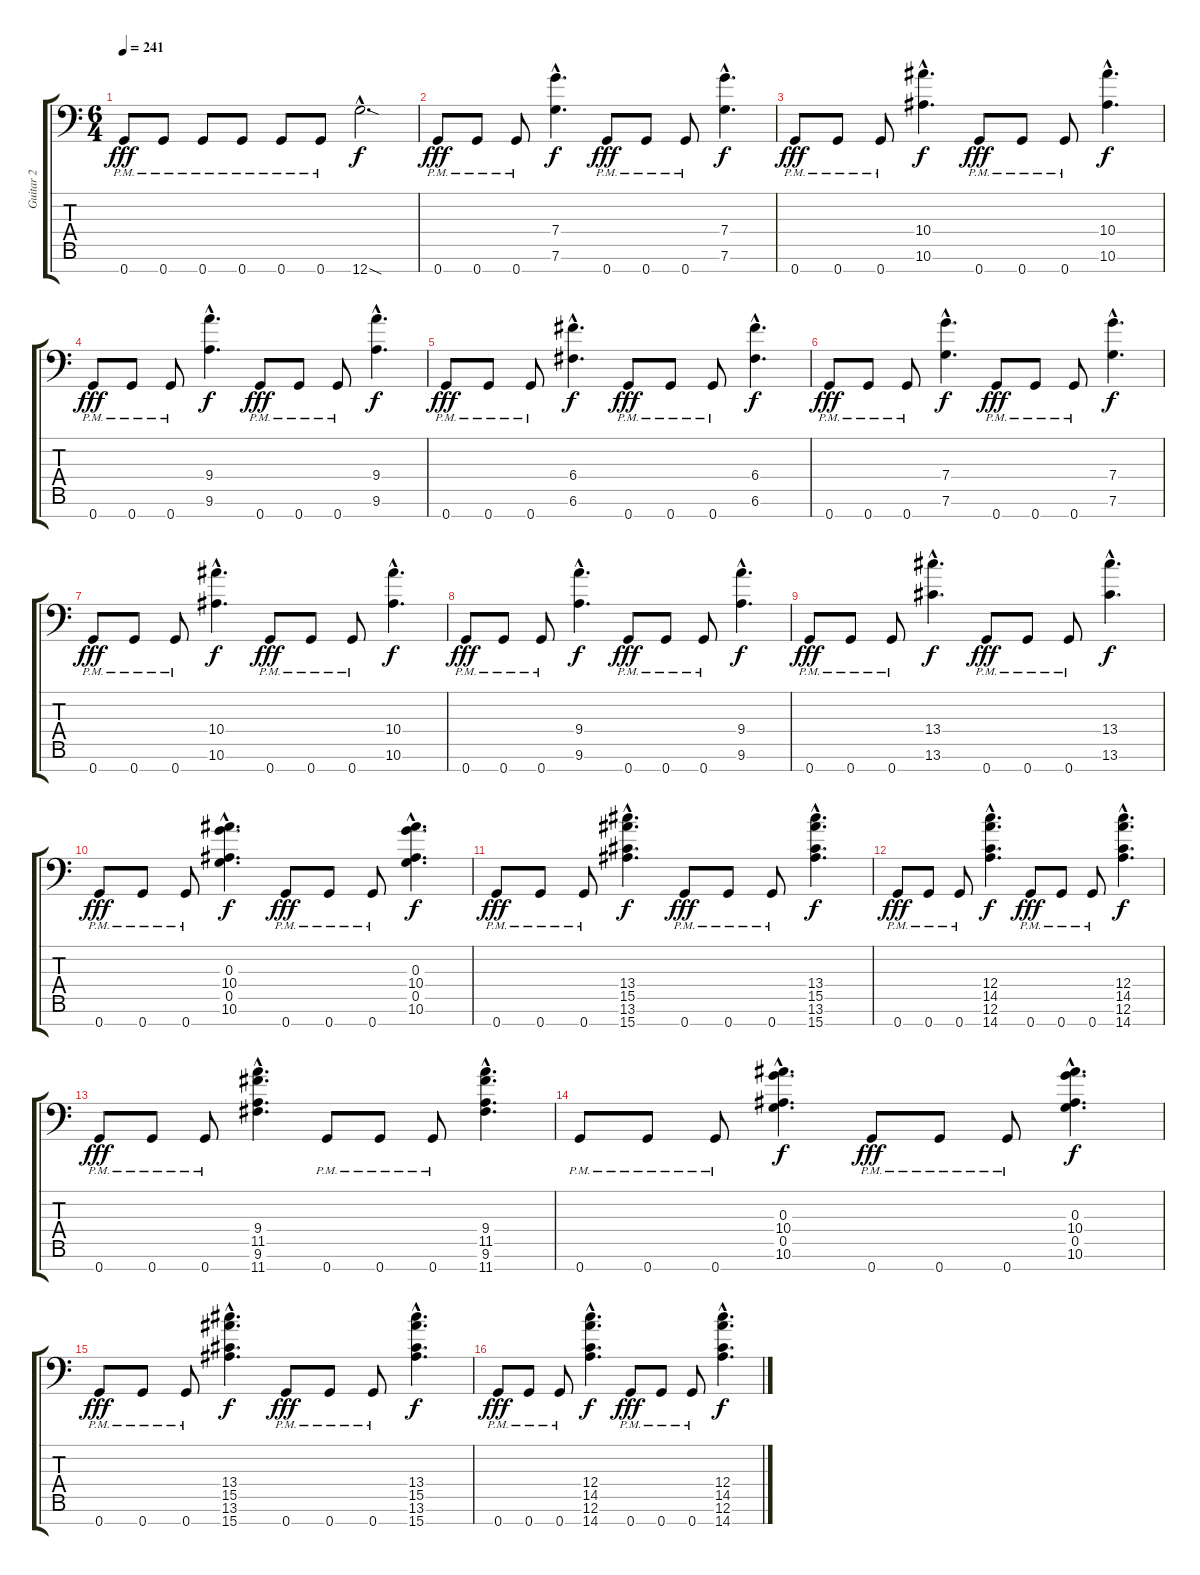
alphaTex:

\track ("Guitar 2" "Guitar 2") {instrument distortionguitar}
\staff {score tabs}
\tuning (E4 C4 G3 C3 G2 C2 G1) {hide}
\ts (6 4)
\tempo 241
\clef f4
\ks c
0.7{pm}.8{dy fff} 0.7{pm}.8 0.7{pm}.8 0.7{pm}.8 0.7{pm}.8 0.7{pm}.8 12.7{sod hac}.2{d dy f} |
0.7{pm}.8{dy fff} 0.7{pm}.8 0.7{pm}.8 (7.4{hac} 7.6{hac}).4{d dy f} 0.7{pm}.8{dy fff} 0.7{pm}.8 0.7{pm}.8 (7.4{hac} 7.6{hac}).4{d dy f} |
0.7{pm}.8{dy fff} 0.7{pm}.8 0.7{pm}.8 (10.4{hac} 10.6{hac}).4{d dy f} 0.7{pm}.8{dy fff} 0.7{pm}.8 0.7{pm}.8 (10.4{hac} 10.6{hac}).4{d dy f} |
0.7{pm}.8{dy fff} 0.7{pm}.8 0.7{pm}.8 (9.4{hac} 9.6{hac}).4{d dy f} 0.7{pm}.8{dy fff} 0.7{pm}.8 0.7{pm}.8 (9.4{hac} 9.6{hac}).4{d dy f} |
0.7{pm}.8{dy fff} 0.7{pm}.8 0.7{pm}.8 (6.4{hac} 6.6{hac}).4{d dy f} 0.7{pm}.8{dy fff} 0.7{pm}.8 0.7{pm}.8 (6.4{hac} 6.6{hac}).4{d dy f} |
0.7{pm}.8{dy fff} 0.7{pm}.8 0.7{pm}.8 (7.4{hac} 7.6{hac}).4{d dy f} 0.7{pm}.8{dy fff} 0.7{pm}.8 0.7{pm}.8 (7.4{hac} 7.6{hac}).4{d dy f} |
0.7{pm}.8{dy fff} 0.7{pm}.8 0.7{pm}.8 (10.4{hac} 10.6{hac}).4{d dy f} 0.7{pm}.8{dy fff} 0.7{pm}.8 0.7{pm}.8 (10.4{hac} 10.6{hac}).4{d dy f} |
0.7{pm}.8{dy fff} 0.7{pm}.8 0.7{pm}.8 (9.4{hac} 9.6{hac}).4{d dy f} 0.7{pm}.8{dy fff} 0.7{pm}.8 0.7{pm}.8 (9.4{hac} 9.6{hac}).4{d dy f} |
0.7{pm}.8{dy fff} 0.7{pm}.8 0.7{pm}.8 (13.4{hac} 13.6{hac}).4{d dy f} 0.7{pm}.8{dy fff} 0.7{pm}.8 0.7{pm}.8 (13.4{hac} 13.6{hac}).4{d dy f} |
0.7{pm}.8{dy fff} 0.7{pm}.8 0.7{pm}.8 (0.3{hac} 10.4{hac} 0.5{hac} 10.6{hac}).4{d dy f} 0.7{pm}.8{dy fff} 0.7{pm}.8 0.7{pm}.8 (0.3{hac} 10.4{hac} 0.5{hac} 10.6{hac}).4{d dy f} |
0.7{pm}.8{dy fff} 0.7{pm}.8 0.7{pm}.8 (13.4{hac} 15.5{hac} 13.6{hac} 15.7{hac}).4{d dy f} 0.7{pm}.8{dy fff} 0.7{pm}.8 0.7{pm}.8 (13.4{hac} 15.5{hac} 13.6{hac} 15.7{hac}).4{d dy f} |
0.7{pm}.8{dy fff} 0.7{pm}.8 0.7{pm}.8 (12.4{hac} 14.5{hac} 12.6{hac} 14.7{hac}).4{d dy f} 0.7{pm}.8{dy fff} 0.7{pm}.8 0.7{pm}.8 (12.4{hac} 14.5{hac} 12.6{hac} 14.7{hac}).4{d dy f} |
0.7{pm}.8{dy fff} 0.7{pm}.8 0.7{pm}.8 (9.4{hac} 11.5{hac} 9.6{hac} 11.7{hac}).4{d} 0.7{pm}.8 0.7{pm}.8 0.7{pm}.8 (9.4{hac} 11.5{hac} 9.6{hac} 11.7{hac}).4{d} |
0.7{pm}.8 0.7{pm}.8 0.7{pm}.8 (0.3{hac} 10.4{hac} 0.5{hac} 10.6{hac}).4{d dy f} 0.7{pm}.8{dy fff} 0.7{pm}.8 0.7{pm}.8 (0.3{hac} 10.4{hac} 0.5{hac} 10.6{hac}).4{d dy f} |
0.7{pm}.8{dy fff} 0.7{pm}.8 0.7{pm}.8 (13.4{hac} 15.5{hac} 13.6{hac} 15.7{hac}).4{d dy f} 0.7{pm}.8{dy fff} 0.7{pm}.8 0.7{pm}.8 (13.4{hac} 15.5{hac} 13.6{hac} 15.7{hac}).4{d dy f} |
0.7{pm}.8{dy fff} 0.7{pm}.8 0.7{pm}.8 (12.4{hac} 14.5{hac} 12.6{hac} 14.7{hac}).4{d dy f} 0.7{pm}.8{dy fff} 0.7{pm}.8 0.7{pm}.8 (12.4{hac} 14.5{hac} 12.6{hac} 14.7{hac}).4{d dy f}
